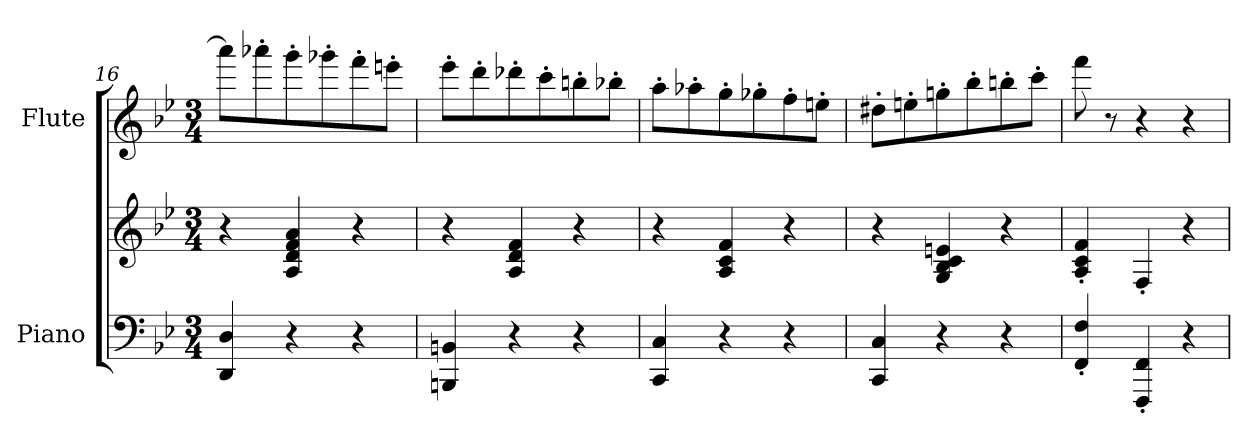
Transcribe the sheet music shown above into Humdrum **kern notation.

**kern	**kern	**kern
*part2	*part2	*part1
*staff3	*staff2	*staff1
*I"Piano	*	*I"Flute
*I'Pno	*	*
*clefF4	*clefG2	*clefG2
*k[b-e-]	*k[b-e-]	*k[b-e-]
*B-:	*B-:	*B-:
*M3/4	*M3/4	*M3/4
=16	=16	=16
4DD/ 4D/	4r	8aaa\L]
.	.	8aaa-X'\
4r	4A/ 4d/ 4f/ 4a/	8ggg'\
.	.	8ggg-X'\
4r	4r	8fff'\
.	.	8eeen'\J
!!LO:LB:g=z
=17	=17	=17
4BBBn/ 4BBn/	4r	8eee-i'\L
.	.	8ddd'\
4r	4A/ 4d/ 4f/	8ddd-X'\
.	.	8ccc'\
4r	4r	8bbn'\
.	.	8bb-X'\J
=18	=18	=18
4CC/ 4C/	4r	8aa'\L
.	.	8aa-X'\
4r	4A/ 4c/ 4f/	8gg'\
.	.	8gg-X'\
4r	4r	8ff'\
.	.	8een'\J
=19	=19	=19
4CC/ 4C/	4r	8dd#X'\L
.	.	8een'\
4r	4G/ 4B-/ 4c/ 4en/	8ggni'\
.	.	8bb-'\
4r	4r	8bbn'\
.	.	8ccc'\J
=20	=20	=20
4FF/' 4F/'	4A/' 4c/' 4f/'	8fff\
.	.	8r
4FFF/' 4FF/'	4F'/	4r
4r	4r	4r
=	=	=
*-	*-	*-
